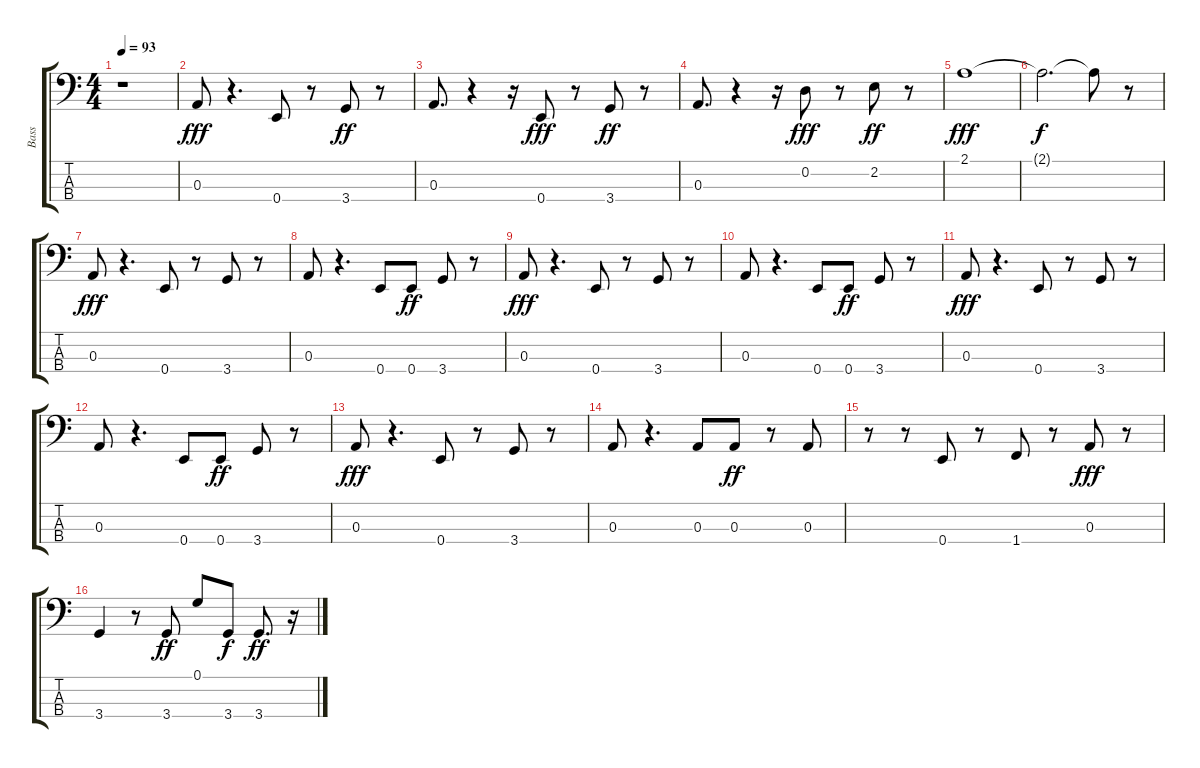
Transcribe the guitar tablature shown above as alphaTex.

\track ("Bass" "Bass") {instrument electricbassfinger}
\staff {score tabs}
\tuning (G2 D2 A1 E1) {hide}
\ts (4 4)
\tempo 93
\clef f4
\ks c
r.1{dy fff} |
0.3.8 r.4{d} 0.4.8 r.8 3.4.8{dy ff} r.8 |
0.3.8{d} r.4 r.16 0.4.8{dy fff} r.8 3.4.8{dy ff} r.8 |
0.3.8{d} r.4 r.16 0.2.8{dy fff} r.8 2.2.8{dy ff} r.8 |
2.1.1{dy fff} |
2.1{t}.2{d dy f} 2.1{t}.8 r.8 |
0.3.8{dy fff} r.4{d} 0.4.8 r.8 3.4.8 r.8 |
0.3.8 r.4{d} 0.4.8 0.4.8{dy ff} 3.4.8 r.8 |
0.3.8{dy fff} r.4{d} 0.4.8 r.8 3.4.8 r.8 |
0.3.8 r.4{d} 0.4.8 0.4.8{dy ff} 3.4.8 r.8 |
0.3.8{dy fff} r.4{d} 0.4.8 r.8 3.4.8 r.8 |
0.3.8 r.4{d} 0.4.8 0.4.8{dy ff} 3.4.8 r.8 |
0.3.8{dy fff} r.4{d} 0.4.8 r.8 3.4.8 r.8 |
0.3.8 r.4{d} 0.3.8 0.3.8{dy ff} r.8 0.3.8 |
r.8 r.8 0.4.8 r.8 1.4.8 r.8 0.3.8{dy fff} r.8 |
3.4.4 r.8 3.4.8{dy ff} 0.1.8 3.4.8{dy f} 3.4.8{d dy ff} r.16
